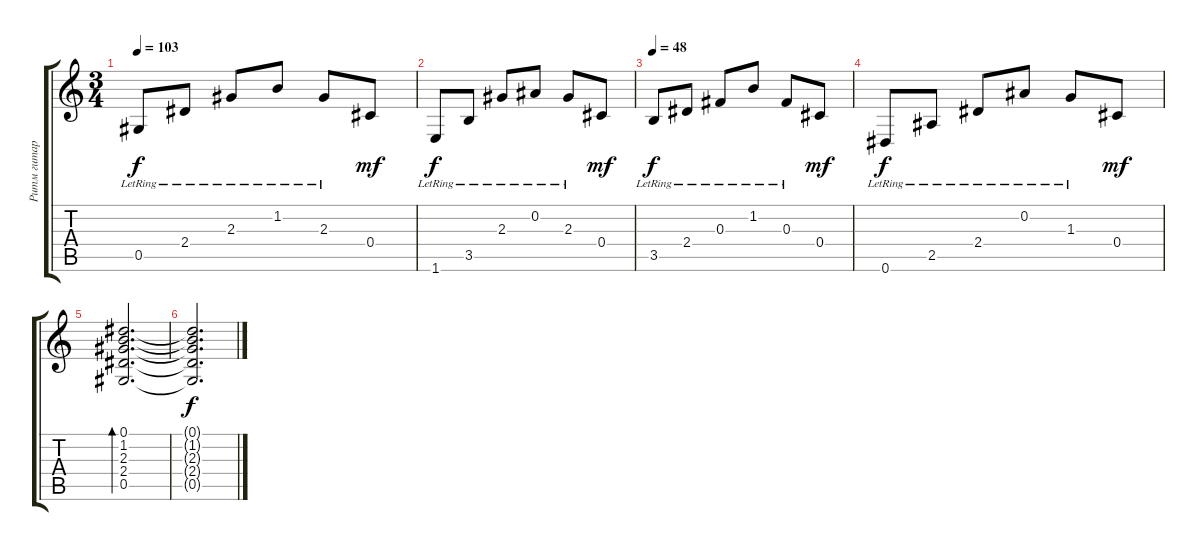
\track ("Ритм гитара 1" "Ритм гитар") {instrument electricguitarclean}
\staff {score tabs}
\tuning (Eb4 Bb3 Gb3 Db3 Ab2 Eb2) {hide}
\ts (3 4)
\tempo 103
\clef g2
\ks c
0.5{lr}.8{dy f} 2.4{lr}.8 2.3{lr}.8 1.2{lr}.8 2.3{lr}.8 0.4.8{dy mf} |
1.6{lr}.8{dy f} 3.5{lr}.8 2.3{lr}.8 0.2{lr}.8 2.3{lr}.8 0.4.8{dy mf} |
\tempo 48
3.5{lr}.8{dy f} 2.4{lr}.8 0.3{lr}.8 1.2{lr}.8 0.3{lr}.8 0.4.8{dy mf} |
0.6{lr}.8{dy f} 2.5{lr}.8 2.4{lr}.8 0.2{lr}.8 1.3{lr}.8 0.4.8{dy mf} |
(0.1 1.2 2.3 2.4 0.5).2{d bd 120} |
(0.1{t} 1.2{t} 2.3{t} 2.4{t} 0.5{t}).2{d dy f}
